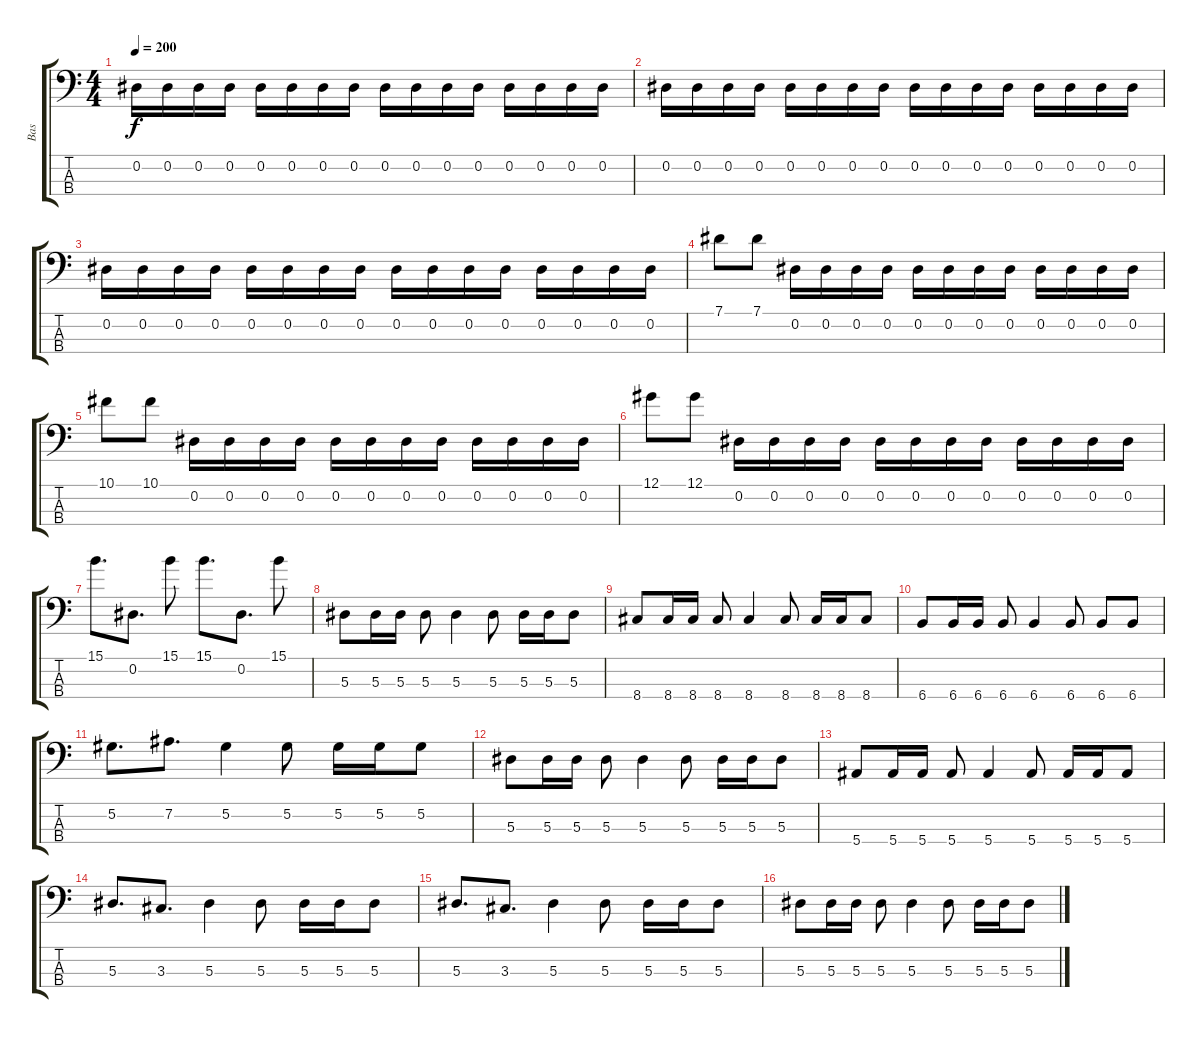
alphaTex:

\track ("Bas" "Bas") {instrument electricbassfinger}
\staff {score tabs}
\tuning (Ab2 Eb2 Bb1 F1) {hide}
\ts (4 4)
\tempo 200
\clef f4
\ks c
0.2.16{dy f} 0.2.16 0.2.16 0.2.16 0.2.16 0.2.16 0.2.16 0.2.16 0.2.16 0.2.16 0.2.16 0.2.16 0.2.16 0.2.16 0.2.16 0.2.16 |
0.2.16 0.2.16 0.2.16 0.2.16 0.2.16 0.2.16 0.2.16 0.2.16 0.2.16 0.2.16 0.2.16 0.2.16 0.2.16 0.2.16 0.2.16 0.2.16 |
0.2.16 0.2.16 0.2.16 0.2.16 0.2.16 0.2.16 0.2.16 0.2.16 0.2.16 0.2.16 0.2.16 0.2.16 0.2.16 0.2.16 0.2.16 0.2.16 |
7.1.8 7.1.8 0.2.16 0.2.16 0.2.16 0.2.16 0.2.16 0.2.16 0.2.16 0.2.16 0.2.16 0.2.16 0.2.16 0.2.16 |
10.1.8 10.1.8 0.2.16 0.2.16 0.2.16 0.2.16 0.2.16 0.2.16 0.2.16 0.2.16 0.2.16 0.2.16 0.2.16 0.2.16 |
12.1.8 12.1.8 0.2.16 0.2.16 0.2.16 0.2.16 0.2.16 0.2.16 0.2.16 0.2.16 0.2.16 0.2.16 0.2.16 0.2.16 |
15.1.8{d} 0.2.8{d} 15.1.8 15.1.8{d} 0.2.8{d} 15.1.8 |
5.3.8 5.3.16 5.3.16 5.3.8 5.3.4 5.3.8 5.3.16 5.3.16 5.3.8 |
8.4.8 8.4.16 8.4.16 8.4.8 8.4.4 8.4.8 8.4.16 8.4.16 8.4.8 |
6.4.8 6.4.16 6.4.16 6.4.8 6.4.4 6.4.8 6.4.8 6.4.8 |
5.2.8{d} 7.2.8{d} 5.2.4 5.2.8 5.2.16 5.2.16 5.2.8 |
5.3.8 5.3.16 5.3.16 5.3.8 5.3.4 5.3.8 5.3.16 5.3.16 5.3.8 |
5.4.8 5.4.16 5.4.16 5.4.8 5.4.4 5.4.8 5.4.16 5.4.16 5.4.8 |
5.3.8{d} 3.3.8{d} 5.3.4 5.3.8 5.3.16 5.3.16 5.3.8 |
5.3.8{d} 3.3.8{d} 5.3.4 5.3.8 5.3.16 5.3.16 5.3.8 |
5.3.8 5.3.16 5.3.16 5.3.8 5.3.4 5.3.8 5.3.16 5.3.16 5.3.8
